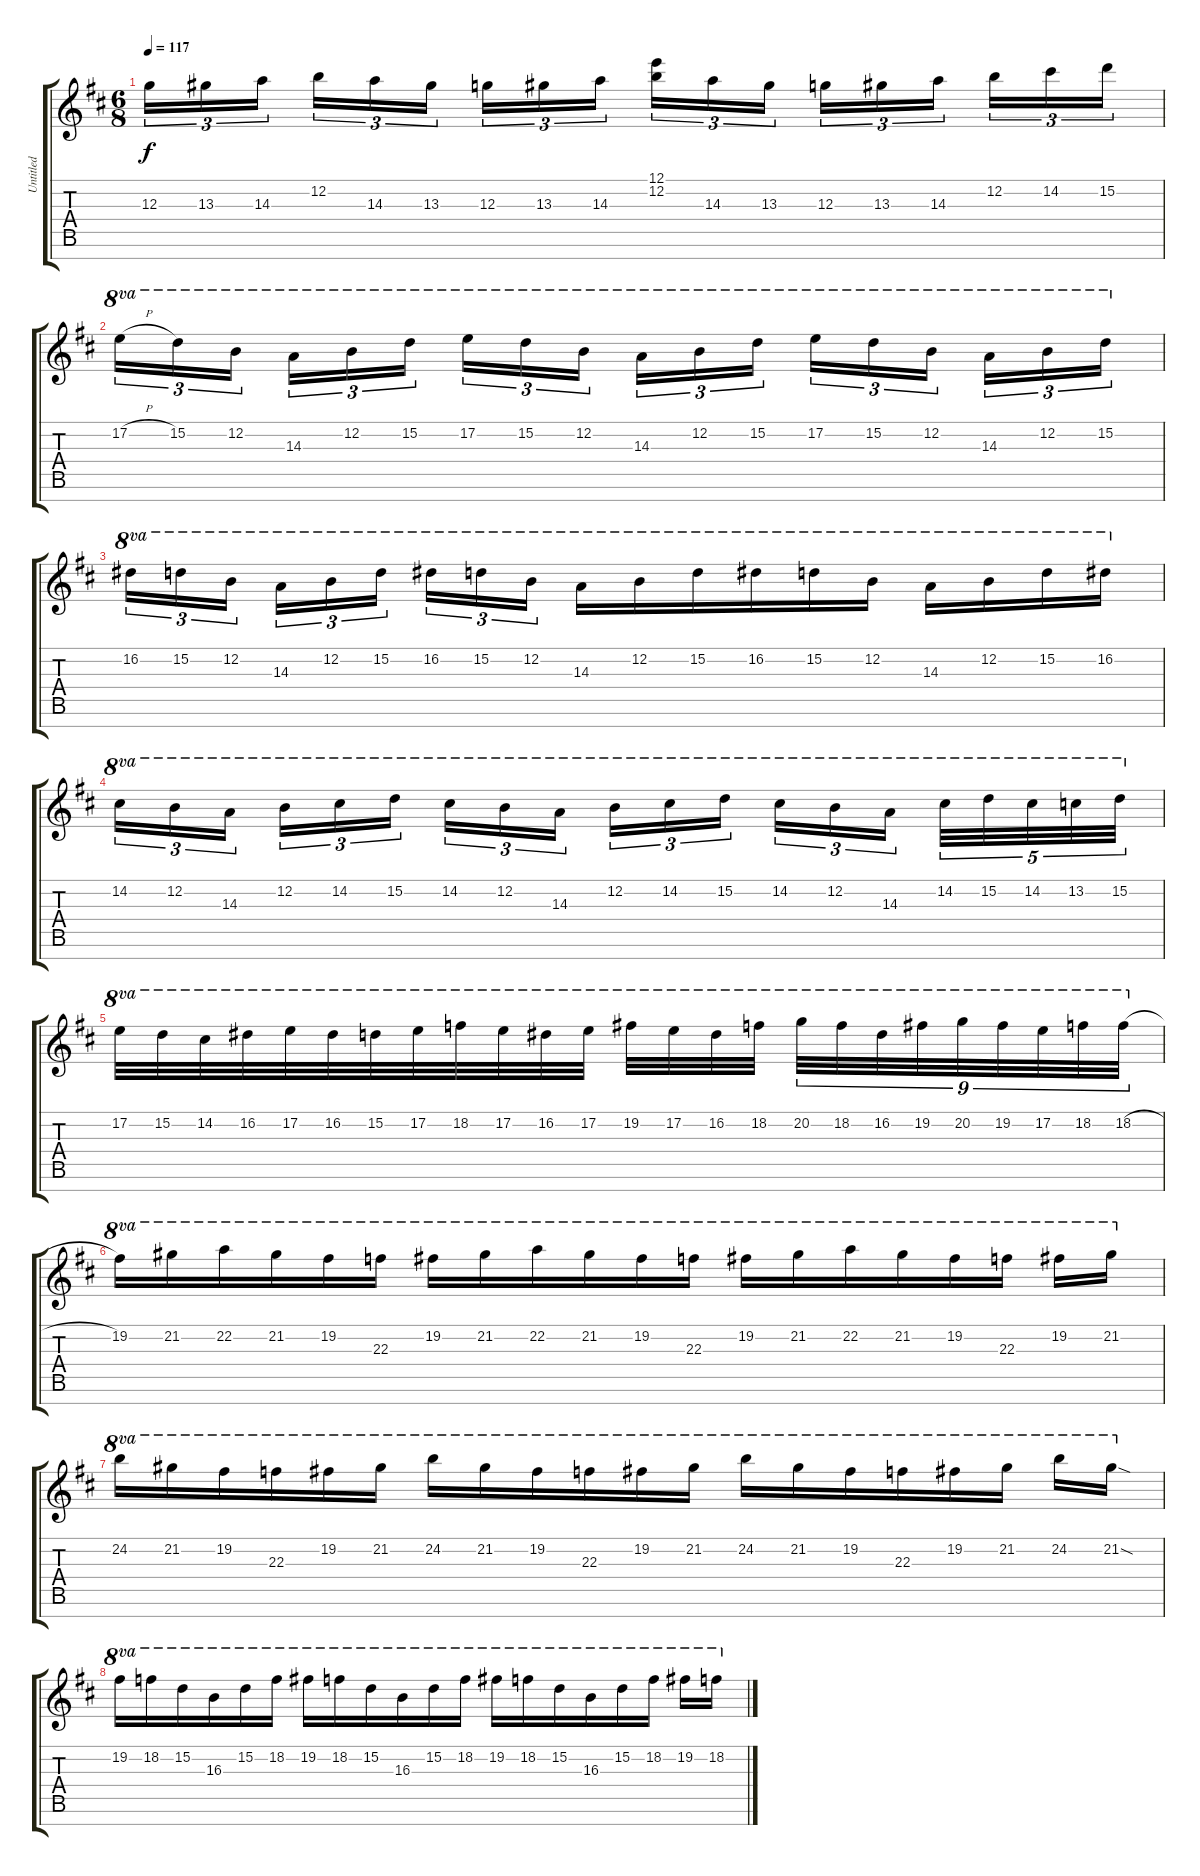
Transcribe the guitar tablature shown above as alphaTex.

\track ("Untitled" "Untitled") {instrument distortionguitar}
\staff {score tabs}
\tuning (E4 B3 G3 D3 A2 E2 B1) {hide}
\ts (6 8)
\tempo 117
\clef g2
\ks d
12.3.16{tu (3 2) dy f} 13.3.16{tu (3 2)} 14.3.16{tu (3 2) beam splitsecondary} 12.2.16{tu (3 2)} 14.3.16{tu (3 2)} 13.3.16{tu (3 2) beam splitsecondary} 12.3.16{tu (3 2)} 13.3.16{tu (3 2)} 14.3.16{tu (3 2)} (12.1 12.2).16{tu (3 2)} 14.3.16{tu (3 2)} 13.3.16{tu (3 2) beam splitsecondary} 12.3.16{tu (3 2)} 13.3.16{tu (3 2)} 14.3.16{tu (3 2) beam splitsecondary} 12.2.16{tu (3 2)} 14.2.16{tu (3 2)} 15.2.16{tu (3 2)} |
17.2{h}.16{tu (3 2) ot 8va} 15.2.16{tu (3 2) ot 8va} 12.2.16{tu (3 2) ot 8va beam splitsecondary} 14.3.16{tu (3 2) ot 8va} 12.2.16{tu (3 2) ot 8va} 15.2.16{tu (3 2) ot 8va beam splitsecondary} 17.2.16{tu (3 2) ot 8va} 15.2.16{tu (3 2) ot 8va} 12.2.16{tu (3 2) ot 8va} 14.3.16{tu (3 2) ot 8va} 12.2.16{tu (3 2) ot 8va} 15.2.16{tu (3 2) ot 8va beam splitsecondary} 17.2.16{tu (3 2) ot 8va} 15.2.16{tu (3 2) ot 8va} 12.2.16{tu (3 2) ot 8va beam splitsecondary} 14.3.16{tu (3 2) ot 8va} 12.2.16{tu (3 2) ot 8va} 15.2.16{tu (3 2) ot 8va} |
16.2.16{tu (3 2) ot 8va} 15.2.16{tu (3 2) ot 8va} 12.2.16{tu (3 2) ot 8va beam splitsecondary} 14.3.16{tu (3 2) ot 8va} 12.2.16{tu (3 2) ot 8va} 15.2.16{tu (3 2) ot 8va beam splitsecondary} 16.2.16{tu (3 2) ot 8va} 15.2.16{tu (3 2) ot 8va} 12.2.16{tu (3 2) ot 8va} 14.3.16{ot 8va} 12.2.16{ot 8va} 15.2.16{ot 8va} 16.2.16{ot 8va} 15.2.16{ot 8va} 12.2.16{ot 8va} 14.3.16{ot 8va} 12.2.16{ot 8va} 15.2.16{ot 8va} 16.2.16{ot 8va} |
14.2.16{tu (3 2) ot 8va} 12.2.16{tu (3 2) ot 8va} 14.3.16{tu (3 2) ot 8va beam splitsecondary} 12.2.16{tu (3 2) ot 8va} 14.2.16{tu (3 2) ot 8va} 15.2.16{tu (3 2) ot 8va beam splitsecondary} 14.2.16{tu (3 2) ot 8va} 12.2.16{tu (3 2) ot 8va} 14.3.16{tu (3 2) ot 8va} 12.2.16{tu (3 2) ot 8va} 14.2.16{tu (3 2) ot 8va} 15.2.16{tu (3 2) ot 8va beam splitsecondary} 14.2.16{tu (3 2) ot 8va} 12.2.16{tu (3 2) ot 8va} 14.3.16{tu (3 2) ot 8va beam splitsecondary} 14.2.32{tu (5 4) ot 8va} 15.2.32{tu (5 4) ot 8va} 14.2.32{tu (5 4) ot 8va} 13.2.32{tu (5 4) ot 8va} 15.2.32{tu (5 4) ot 8va} |
17.2.32{ot 8va} 15.2.32{ot 8va} 14.2.32{ot 8va} 16.2.32{ot 8va} 17.2.32{ot 8va} 16.2.32{ot 8va} 15.2.32{ot 8va} 17.2.32{ot 8va} 18.2.32{ot 8va} 17.2.32{ot 8va} 16.2.32{ot 8va} 17.2.32{ot 8va} 19.2.32{ot 8va} 17.2.32{ot 8va} 16.2.32{ot 8va} 18.2.32{ot 8va beam splitsecondary} 20.2.32{tu (9 8) ot 8va} 18.2.32{tu (9 8) ot 8va} 16.2.32{tu (9 8) ot 8va} 19.2.32{tu (9 8) ot 8va} 20.2.32{tu (9 8) ot 8va} 19.2.32{tu (9 8) ot 8va} 17.2.32{tu (9 8) ot 8va} 18.2.32{tu (9 8) ot 8va} 18.2{h}.32{tu (9 8) ot 8va} |
19.2.16{ot 8va} 21.2.16{ot 8va} 22.2.16{ot 8va} 21.2.16{ot 8va} 19.2.16{ot 8va} 22.3.16{ot 8va} 19.2.16{ot 8va} 21.2.16{ot 8va} 22.2.16{ot 8va} 21.2.16{ot 8va} 19.2.16{ot 8va} 22.3.16{ot 8va} 19.2.16{ot 8va} 21.2.16{ot 8va} 22.2.16{ot 8va} 21.2.16{ot 8va} 19.2.16{ot 8va} 22.3.16{ot 8va} 19.2.16{ot 8va} 21.2.16{ot 8va} |
24.2.16{ot 8va} 21.2.16{ot 8va} 19.2.16{ot 8va} 22.3.16{ot 8va} 19.2.16{ot 8va} 21.2.16{ot 8va} 24.2.16{ot 8va} 21.2.16{ot 8va} 19.2.16{ot 8va} 22.3.16{ot 8va} 19.2.16{ot 8va} 21.2.16{ot 8va} 24.2.16{ot 8va} 21.2.16{ot 8va} 19.2.16{ot 8va} 22.3.16{ot 8va} 19.2.16{ot 8va} 21.2.16{ot 8va} 24.2.16{ot 8va} 21.2{sod}.16{ot 8va} |
19.2.16{ot 8va} 18.2.16{ot 8va} 15.2.16{ot 8va} 16.3.16{ot 8va} 15.2.16{ot 8va} 18.2.16{ot 8va} 19.2.16{ot 8va} 18.2.16{ot 8va} 15.2.16{ot 8va} 16.3.16{ot 8va} 15.2.16{ot 8va} 18.2.16{ot 8va} 19.2.16{ot 8va} 18.2.16{ot 8va} 15.2.16{ot 8va} 16.3.16{ot 8va} 15.2.16{ot 8va} 18.2.16{ot 8va} 19.2.16{ot 8va} 18.2.16{ot 8va}
